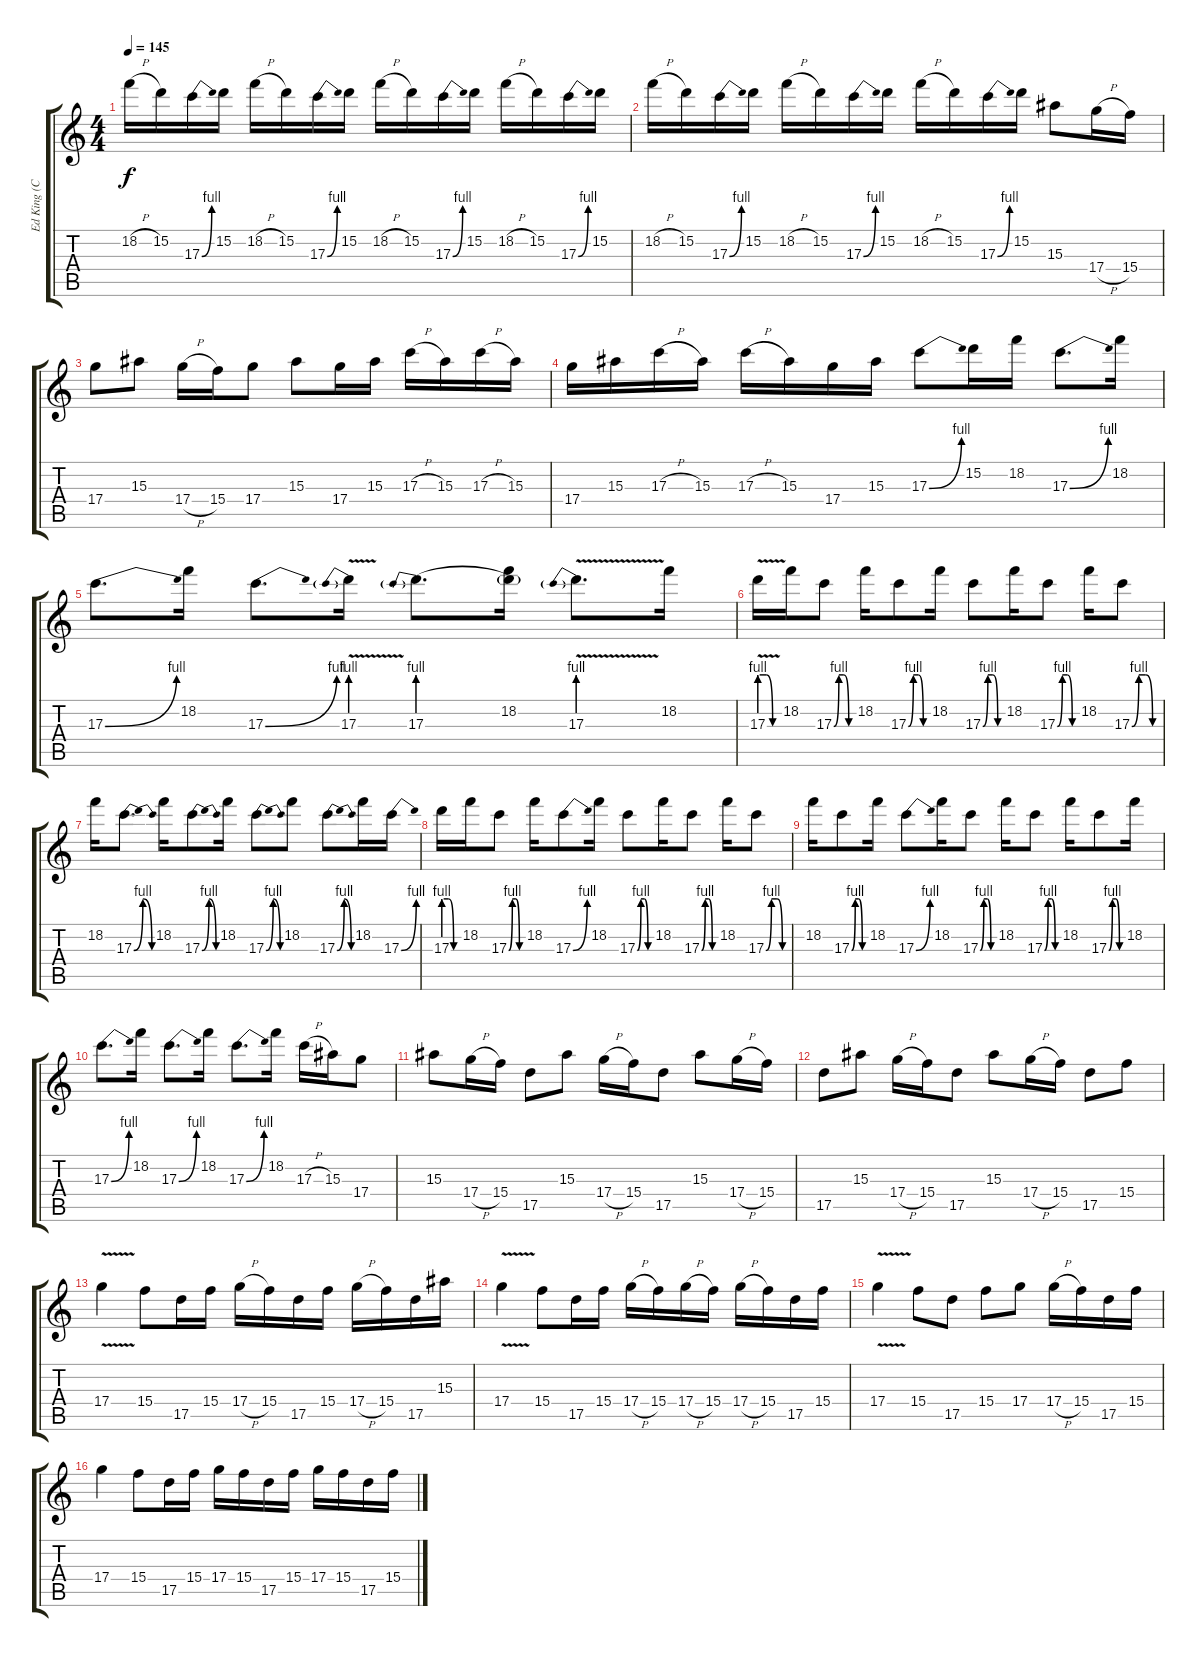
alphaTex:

\track ("Ed King (Clean/Solo Guitar)" "Ed King (C") {instrument overdrivenguitar}
\staff {score tabs}
\tuning (E4 B3 G3 D3 A2 E2) {hide}
\ts (4 4)
\tempo 145
\clef g2
\ks c
18.2{h}.16{dy f} 15.2.16 17.3{be (bend 0 0 60 4)}.16 15.2.16 18.2{h}.16 15.2.16 17.3{be (bend 0 0 60 4)}.16 15.2.16 18.2{h}.16 15.2.16 17.3{be (bend 0 0 60 4)}.16 15.2.16 18.2{h}.16 15.2.16 17.3{be (bend 0 0 60 4)}.16 15.2.16 |
18.2{h}.16 15.2.16 17.3{be (bend 0 0 60 4)}.16 15.2.16 18.2{h}.16 15.2.16 17.3{be (bend 0 0 60 4)}.16 15.2.16 18.2{h}.16 15.2.16 17.3{be (bend 0 0 60 4)}.16 15.2.16 15.3.8 17.4{h}.16 15.4.16 |
17.4.8 15.3.8 17.4{h}.16 15.4.16 17.4.8 15.3.8 17.4.16 15.3.16 17.3{h}.16 15.3.16 17.3{h}.16 15.3.16 |
17.4.16 15.3.16 17.3{h}.16 15.3.16 17.3{h}.16 15.3.16 17.4.16 15.3.16 17.3{be (bend 0 0 60 4)}.8 15.2.16 18.2.16 17.3{be (bend 0 0 60 4)}.8{d} 18.2.16 |
17.3{be (bend 0 0 60 4)}.8{d} 18.2.16 17.3{be (bend 0 0 60 4)}.8{d} 17.3{be (prebend 0 4 60 4) v}.16 17.3{be (prebend 0 4 60 4)}.8{d} (18.2 17.3{t}).16 17.3{be (prebend 0 4 60 4) v}.8{d} 18.2.16 |
17.3{be (custom 0 4 20 4 40 0 60 0) v}.16 18.2.16 17.3{be (custom 0 0 15 4 30 4 45 0 60 0)}.8 18.2.16 17.3{be (custom 0 0 15 4 30 4 45 0 60 0)}.8 18.2.16 17.3{be (custom 0 0 15 4 30 4 45 0 60 0)}.8 18.2.16 17.3{be (custom 0 0 15 4 30 4 45 0 60 0)}.8 18.2.16 17.3{be (custom 0 0 15 4 30 4 45 0 60 0)}.8 |
18.2.16 17.3{be (bendrelease 0 0 30 4 30 4 60 0)}.8{d} 18.2.16 17.3{be (bendrelease 0 0 30 4 30 4 60 0)}.8 18.2.16 17.3{be (bendrelease 0 0 30 4 30 4 60 0)}.8 18.2.8 17.3{be (bendrelease 0 0 30 4 30 4 60 0)}.8 18.2.16 17.3{be (bend 0 0 60 4)}.16 |
17.3{be (custom 0 4 20 4 40 0 60 0)}.16 18.2.16 17.3{be (custom 0 0 15 4 30 4 45 0 60 0)}.8 18.2.16 17.3{be (bend 0 0 60 4)}.8 18.2.16 17.3{be (custom 0 0 15 4 30 4 45 0 60 0)}.8 18.2.16 17.3{be (custom 0 0 15 4 30 4 45 0 60 0)}.8 18.2.16 17.3{be (custom 0 0 15 4 30 4 45 0 60 0)}.8 |
18.2.16 17.3{be (custom 0 0 15 4 30 4 45 0 60 0)}.8 18.2.16 17.3{be (bend 0 0 60 4)}.8 18.2.16 17.3{be (custom 0 0 15 4 30 4 45 0 60 0)}.8 18.2.16 17.3{be (custom 0 0 15 4 30 4 45 0 60 0)}.8 18.2.16 17.3{be (custom 0 0 15 4 30 4 45 0 60 0)}.8 18.2.16 |
17.3{be (bend 0 0 60 4)}.8{d} 18.2.16 17.3{be (bend 0 0 60 4)}.8{d} 18.2.16 17.3{be (bend 0 0 60 4)}.8{d} 18.2.16 17.3{h}.16 15.3.16 17.4.8 |
15.3.8 17.4{h}.16 15.4.16 17.5.8 15.3.8 17.4{h}.16 15.4.16 17.5.8 15.3.8 17.4{h}.16 15.4.16 |
17.5.8 15.3.8 17.4{h}.16 15.4.16 17.5.8 15.3.8 17.4{h}.16 15.4.16 17.5.8 15.4.8 |
17.4{v}.4 15.4.8 17.5.16 15.4.16 17.4{h}.16 15.4.16 17.5.16 15.4.16 17.4{h}.16 15.4.16 17.5.16 15.3.16 |
17.4{v}.4 15.4.8 17.5.16 15.4.16 17.4{h}.16 15.4.16 17.4{h}.16 15.4.16 17.4{h}.16 15.4.16 17.5.16 15.4.16 |
17.4{v}.4 15.4.8 17.5.8 15.4.8 17.4.8 17.4{h}.16 15.4.16 17.5.16 15.4.16 |
17.4.4 15.4.8 17.5.16 15.4.16 17.4.16 15.4.16 17.5.16 15.4.16 17.4.16 15.4.16 17.5.16 15.4.16
